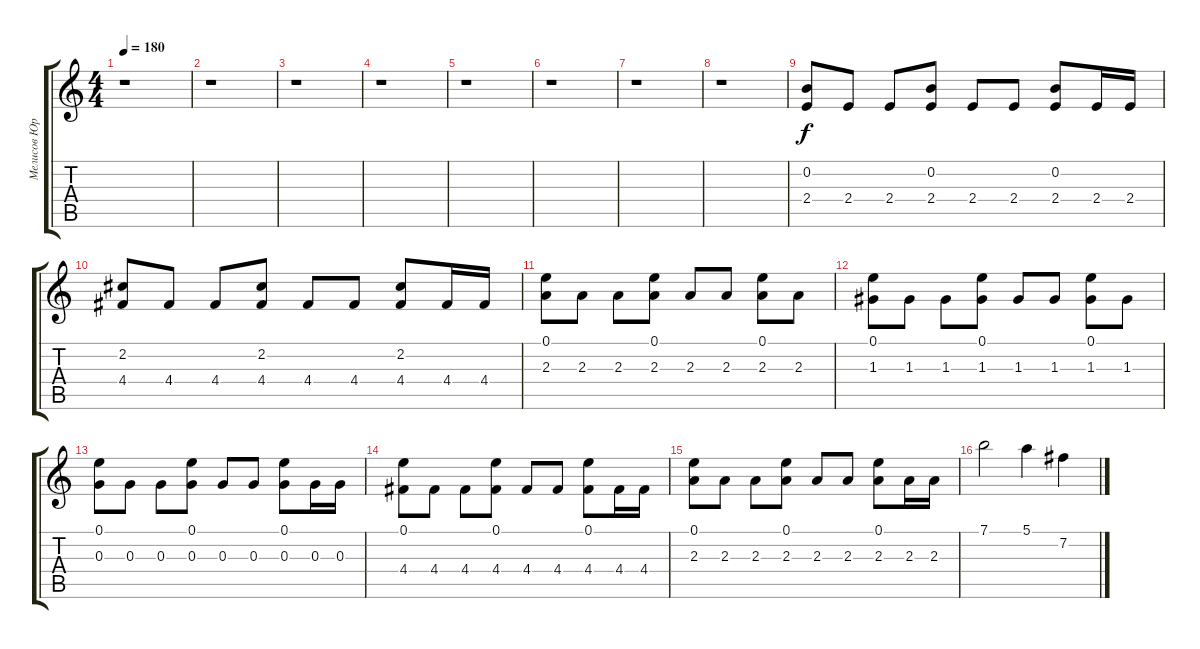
\track ("Мелисов Юрий" "Мелисов Юр") {instrument overdrivenguitar}
\staff {score tabs}
\tuning (E4 B3 G3 D3 A2 E2) {hide}
\ts (4 4)
\tempo 180
\clef g2
\ks c
r.1{dy f instrument overdrivenguitar} |
r.1 |
r.1 |
r.1 |
r.1 |
r.1 |
r.1 |
r.1 |
(0.2 2.4).8 2.4.8 2.4.8 (0.2 2.4).8 2.4.8 2.4.8 (0.2 2.4).8 2.4.16 2.4.16 |
(2.2 4.4).8 4.4.8 4.4.8 (2.2 4.4).8 4.4.8 4.4.8 (2.2 4.4).8 4.4.16 4.4.16 |
(0.1 2.3).8 2.3.8 2.3.8 (0.1 2.3).8 2.3.8 2.3.8 (0.1 2.3).8 2.3.8 |
(0.1 1.3).8 1.3.8 1.3.8 (0.1 1.3).8 1.3.8 1.3.8 (0.1 1.3).8 1.3.8 |
(0.1 0.3).8 0.3.8 0.3.8 (0.1 0.3).8 0.3.8 0.3.8 (0.1 0.3).8 0.3.16 0.3.16 |
(0.1 4.4).8 4.4.8 4.4.8 (0.1 4.4).8 4.4.8 4.4.8 (0.1 4.4).8 4.4.16 4.4.16 |
(0.1 2.3).8 2.3.8 2.3.8 (0.1 2.3).8 2.3.8 2.3.8 (0.1 2.3).8 2.3.16 2.3.16 |
7.1.2 5.1.4 7.2.4
